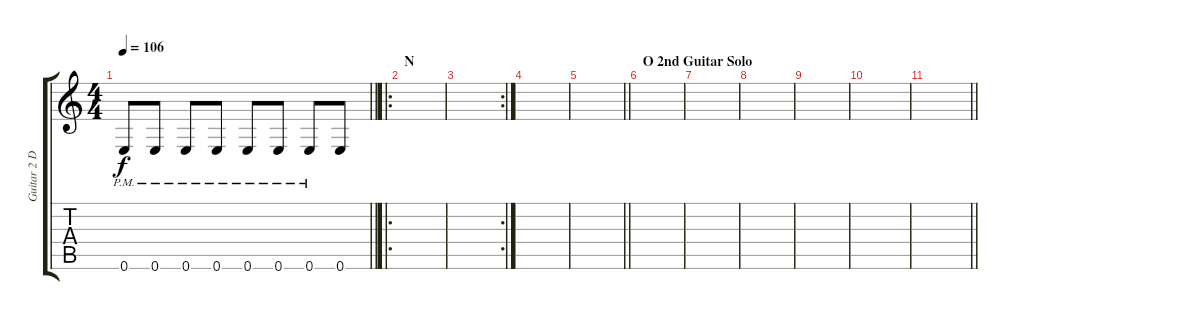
\track ("Guitar 2 DISTORTION" "Guitar 2 D") {instrument distortionguitar}
\staff {score tabs}
\tuning (E4 B3 G3 D3 A2 E2) {hide}
\ts (4 4)
\tempo 106
\clef g2
\barLineRight lightlight
\ks c
0.6{pm}.8{dy f} 0.6{pm}.8 0.6{pm}.8 0.6{pm}.8 0.6{pm}.8 0.6{pm}.8 0.6{pm}.8 0.6.8 |
\ro
\section ("" "N")
|
\rc 2
|
|
\barLineRight lightlight
|
\section ("" "O 2nd Guitar Solo")
|
|
|
|
|
\barLineRight lightlight
